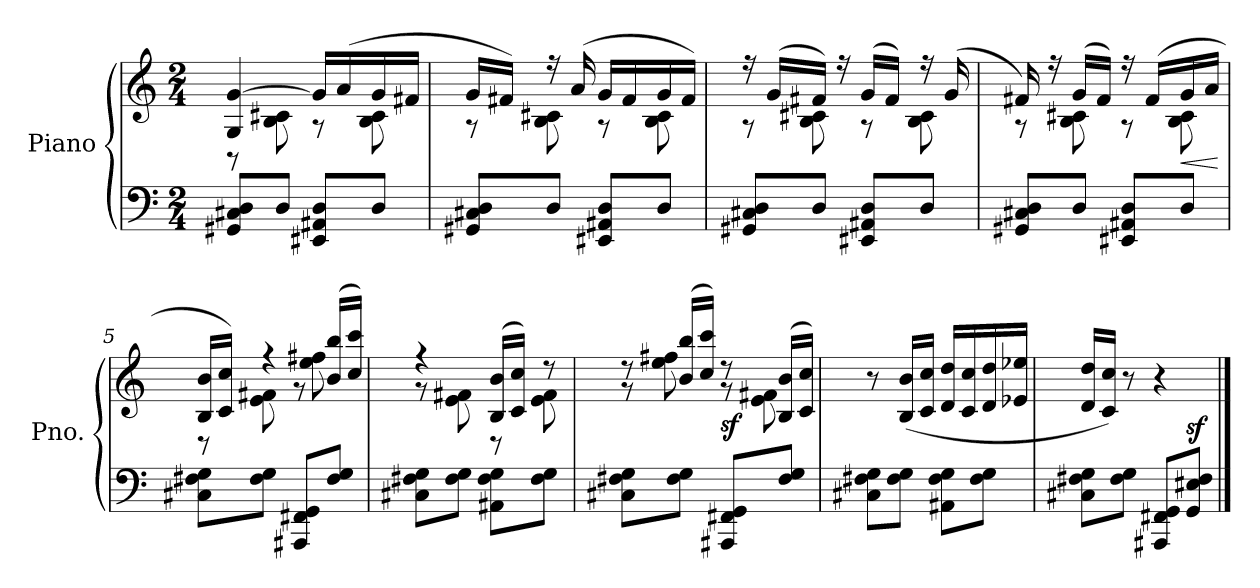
**kern	**kern	**dynam
*part1	*part1	*part1
*staff2	*staff1	*staff1/2
*I"Piano	*	*
*I'Pno.	*	*
*clefF4	*clefG2	*
*k[]	*k[]	*
*M2/4	*M2/4	*
=1	=1	=1
*	*^	*
8GG#X 8C#X 8DL	4G [4g	8r	.
8DJ	.	8B 8c#X	.
8EE#X 8AA#X 8DL	16gLL]	8r	.
.	(16a	.	.
8DJ	16g	8B 8c#	.
.	16f#XJJ	.	.
=2	=2	=2	=2
8GG#X 8C#X 8DL	16gLL	8r	.
.	16f#XJJ)	.	.
8DJ	16r	8B 8c#X	.
.	(16a	.	.
8EE#X 8AA#X 8DL	16gLL	8r	.
.	16f#	.	.
8DJ	16g	8B 8c#	.
.	16f#JJ)	.	.
=3	=3	=3	=3
8GG#X 8C#X 8DL	16r	8r	.
.	(16gLL	.	.
8DJ	16f#XJJ)	8B 8c#X	.
.	16r	.	.
8EE#X 8AA#X 8DL	(16gLL	8r	.
.	16f#JJ)	.	.
8DJ	16r	8B 8c#	.
.	(16g	.	.
=4	=4	=4	=4
8GG#X 8C#X 8DL	16f#X)	8r	.
.	16r	.	.
8DJ	(16gLL	8B 8c#X	.
.	16f#JJ)	.	.
8EE#X 8AA#X 8DL	16r	8r	.
.	(16f#LL	.	.
8DJ	16g	8B 8c#	<
.	16aJJ	.	.
*	*v	*v	*
.	.	[
=5	=5	=5
*	*^	*
8C#X 8F#X 8GL	16B 16bLL	8r	.
.	16c 16ccJJ)	.	.
8F# 8GJ	4r	8e 8f#X	.
8AAA#X 8FF#X 8GGL	.	8r	.
8F# 8GJ	(16b 16bbLL	8ee 8ff#X	.
.	16cc 16cccJJ)	.	.
=6	=6	=6	=6
8C#X 8F#X 8GL	4r	8r	.
8F# 8GJ	.	8e 8f#X	.
8AA#X 8F# 8GL	(16B 16bLL	8r	.
.	16c 16ccJJ)	.	.
8F# 8GJ	8r	8e 8f#	.
=7	=7	=7	=7
8C#X 8F#X 8GL	8r	8r	.
8F# 8GJ	(16b 16bbLL	8ee 8ff#X	.
.	16cc 16cccJJ)	.	.
8AAA#X 8FF#X 8GGL	8r	8r	sf
8F# 8GJ	(16B 16bLL	8e 8f#X	.
.	16c 16ccJJ)	.	.
*	*v	*v	*
=8	=8	=8
8C#X 8F#X 8GL	8r	.
8F# 8GJ	(16B 16bLL	.
.	16c 16ccJJ	.
8AA#X 8F# 8GL	16d 16ddLL	.
.	16c 16cc	.
8F# 8GJ	16d 16dd	.
.	16e-X 16ee-XJJ	.
=9	=9	=9
*	*^	*
8C#X 8F#X 8GL	16d 16ddLL	4.ryy	.
.	16c 16ccJJ)	.	.
8F# 8GJ	8r	.	.
8AAA#X 8FF#X 8GGL	4r	.	.
8GG 8E#X 8F#J	.	8ryy	sf
*	*v	*v	*
==	==	==
*-	*-	*-
